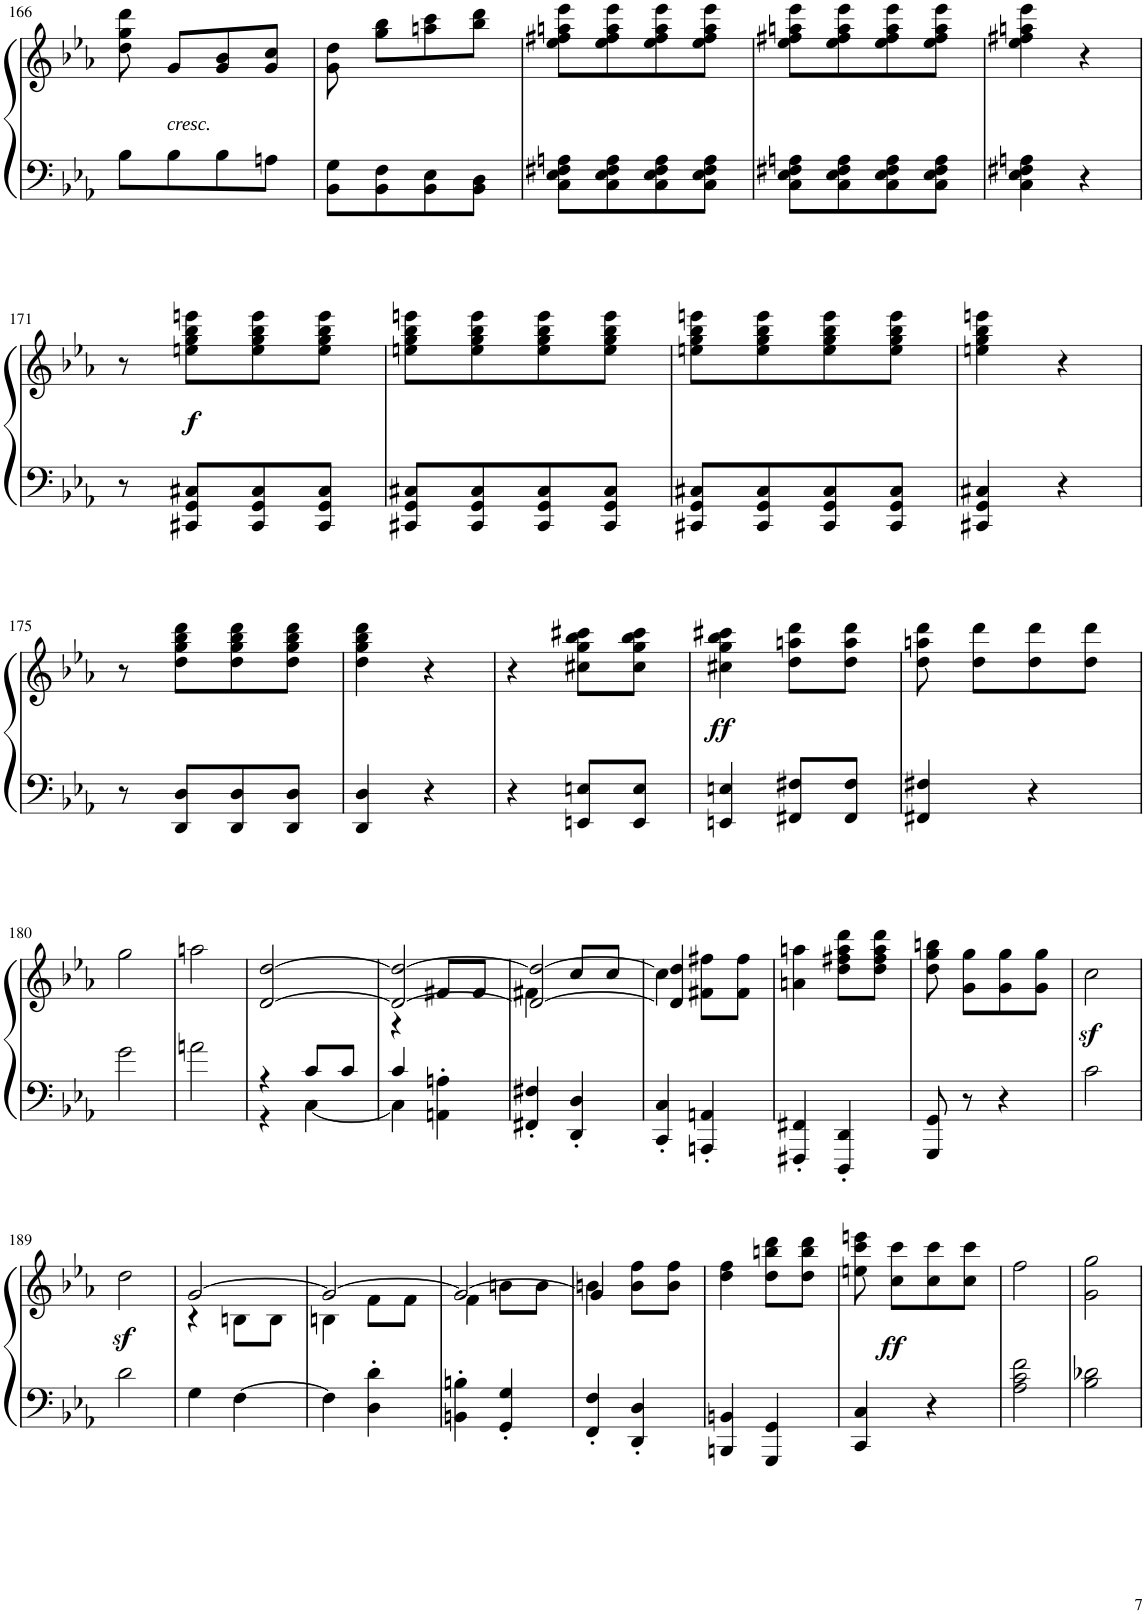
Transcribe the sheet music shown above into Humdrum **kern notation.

**kern	**kern	**dynam
*part1	*part1	*part1
*staff2	*staff1	*staff1/2
*I"Piano	*	*
*I'Pno	*	*
*clefF4	*clefG2	*
*k[b-e-a-]	*k[b-e-a-]	*
*M2/4	*M2/4	*
=165	=165	=165
8BB-\L	8g\ 8dd\	.
8d\	8g\ 8gg\L	.
8d\	8b-\ 8bb-\	.
8c\J	8cc\ 8ccc\J	.
!!LO:PB:g=z
=166	=166	=166
8B-\L	8dd\ 8gg\ 8ddd\	.
!LO:TX:a:i:t=cresc.	!	!
8B-\	8g/L	.
8B-\	8g/ 8b-/	.
8An\J	8g/ 8cc/J	.
=167	=167	=167
8BB-\ 8G\L	8g\ 8dd\	.
8BB-\ 8F\	8gg\ 8bb-\L	.
8BB-\ 8E-\	8aan\ 8ccc\	.
8BB-\ 8D\J	8bb-\ 8ddd\J	.
=168	=168	=168
8C\ 8E-\ 8F#X\ 8An\L	8ee-\ 8ff#X\ 8aan\ 8eee-\L	.
8C\ 8E-\ 8F#\ 8A\	8ee-\ 8ff#\ 8aa\ 8eee-\	.
8C\ 8E-\ 8F#\ 8A\	8ee-\ 8ff#\ 8aa\ 8eee-\	.
8C\ 8E-\ 8F#\ 8A\J	8ee-\ 8ff#\ 8aa\ 8eee-\J	.
=169	=169	=169
8C\ 8E-\ 8F#X\ 8An\L	8ee-\ 8ff#X\ 8aan\ 8eee-\L	.
8C\ 8E-\ 8F#\ 8A\	8ee-\ 8ff#\ 8aa\ 8eee-\	.
8C\ 8E-\ 8F#\ 8A\	8ee-\ 8ff#\ 8aa\ 8eee-\	.
8C\ 8E-\ 8F#\ 8A\J	8ee-\ 8ff#\ 8aa\ 8eee-\J	.
=170	=170	=170
4C\ 4E-\ 4F#X\ 4An\	4ee-\ 4ff#X\ 4aan\ 4eee-\	.
4r	4r	.
!!LO:LB:g=z
=171	=171	=171
8r	8r	.
!	!	!LO:DY:a=2
8CC#X/ 8GG/ 8C#X/L	8een\ 8gg\ 8bb-\ 8eeen\L	f
8CC#/ 8GG/ 8C#/	8ee\ 8gg\ 8bb-\ 8eee\	.
8CC#/ 8GG/ 8C#/J	8ee\ 8gg\ 8bb-\ 8eee\J	.
=172	=172	=172
8CC#X/ 8GG/ 8C#X/L	8een\ 8gg\ 8bb-\ 8eeen\L	.
8CC#/ 8GG/ 8C#/	8ee\ 8gg\ 8bb-\ 8eee\	.
8CC#/ 8GG/ 8C#/	8ee\ 8gg\ 8bb-\ 8eee\	.
8CC#/ 8GG/ 8C#/J	8ee\ 8gg\ 8bb-\ 8eee\J	.
=173	=173	=173
8CC#X/ 8GG/ 8C#X/L	8een\ 8gg\ 8bb-\ 8eeen\L	.
8CC#/ 8GG/ 8C#/	8ee\ 8gg\ 8bb-\ 8eee\	.
8CC#/ 8GG/ 8C#/	8ee\ 8gg\ 8bb-\ 8eee\	.
8CC#/ 8GG/ 8C#/J	8ee\ 8gg\ 8bb-\ 8eee\J	.
=174	=174	=174
4CC#X/ 4GG/ 4C#X/	4een\ 4gg\ 4bb-\ 4eeen\	.
4r	4r	.
!!LO:LB:g=z
=175	=175	=175
8r	8r	.
8DD/ 8D/L	8dd\ 8gg\ 8bb-\ 8ddd\L	.
8DD/ 8D/	8dd\ 8gg\ 8bb-\ 8ddd\	.
8DD/ 8D/J	8dd\ 8gg\ 8bb-\ 8ddd\J	.
=176	=176	=176
4DD/ 4D/	4dd\ 4gg\ 4bb-\ 4ddd\	.
4r	4r	.
=177	=177	=177
4r	4r	.
8EEn/ 8En/L	8cc#X\ 8gg\ 8bb-\ 8ccc#X\L	.
8EE/ 8E/J	8cc#\ 8gg\ 8bb-\ 8ccc#\J	.
=178	=178	=178
!	!	!LO:DY:a=2
4EEn/ 4En/	4cc#X\ 4gg\ 4bb-\ 4ccc#X\	ff
8FF#X/ 8F#X/L	8dd\ 8aan\ 8ddd\L	.
8FF#/ 8F#/J	8dd\ 8aa\ 8ddd\J	.
=179	=179	=179
4FF#X/ 4F#X/	8dd\ 8aan\ 8ddd\	.
.	8dd\ 8ddd\L	.
4r	8dd\ 8ddd\	.
.	8dd\ 8ddd\J	.
!!LO:LB:g=z
=180	=180	=180
2g\	2gg\	.
=181	=181	=181
2an\	2aan\	.
=182	=182	=182
*^	*	*
4r	4r	[2d/ [2dd/	.
8c/L	[4C\	.	.
8c/J	.	.	.
=183	=183	=183	=183
*	*	*^	*
4c/	4C\]	2d/_ 2dd/_	4r	.
4AAn\' 4An\'	4ryy	.	8f#X/L	.
.	.	.	8f#/J	.
*v	*v	*	*	*
=184	=184	=184	=184
4FF#X/' 4F#X/'	2d/_ 2dd/_	4f#X\	.
4DD/' 4D/'	.	8cc/L	.
.	.	8cc/J	.
=185	=185	=185	=185
4CC/' 4C/'	4d/] 4dd/]	4cc\	.
4AAAn/' 4AAn/'	8f#X\ 8ff#X\L	4ryy	.
.	8f#\ 8ff#\J	.	.
*	*v	*v	*
=186	=186	=186
4FFF#X/' 4FF#X/'	4an\ 4aan\	.
4DDD/' 4DD/'	8dd\ 8ff#X\ 8aa\ 8ddd\L	.
.	8dd\ 8ff#\ 8aa\ 8ddd\J	.
=187	=187	=187
8GGG/ 8GG/	8dd\ 8gg\ 8bbn\	.
8r	8g\ 8gg\L	.
4r	8g\ 8gg\	.
.	8g\ 8gg\J	.
=188	=188	=188
2c\	2ccz<\	.
!!LO:LB:g=z
=189	=189	=189
2d\	2ddz<\	.
=190	=190	=190
*	*^	*
4G\	[2g/	4r	.
[4F\	.	8Bn\L	.
.	.	8B\J	.
=191	=191	=191	=191
4F\]	2g/_	4Bn\	.
4D\' 4d\'	.	8f\L	.
.	.	8f\J	.
=192	=192	=192	=192
4BBn\' 4Bn\'	2g/_	4f\	.
4GG/' 4G/'	.	8bn\L	.
.	.	8b\J	.
=193	=193	=193	=193
4FF/' 4F/'	4g/]	4bn\	.
4DD/' 4D/'	8b\ 8ff\L	4ryy	.
.	8b\ 8ff\J	.	.
*	*v	*v	*
=194	=194	=194
4BBBn/ 4BBn/	4dd\ 4ff\	.
4GGG/ 4GG/	8dd\ 8bbn\ 8ddd\L	.
.	8dd\ 8bb\ 8ddd\J	.
=195	=195	=195
4CC/ 4C/	8een\ 8ccc\ 8eeen\	.
!	!	!LO:DY:b
.	8cc\ 8ccc\L	ff
4r	8cc\ 8ccc\	.
.	8cc\ 8ccc\J	.
=196	=196	=196
2A-\ 2c\ 2f\	2ff\	.
=	=	=
*-	*-	*-
